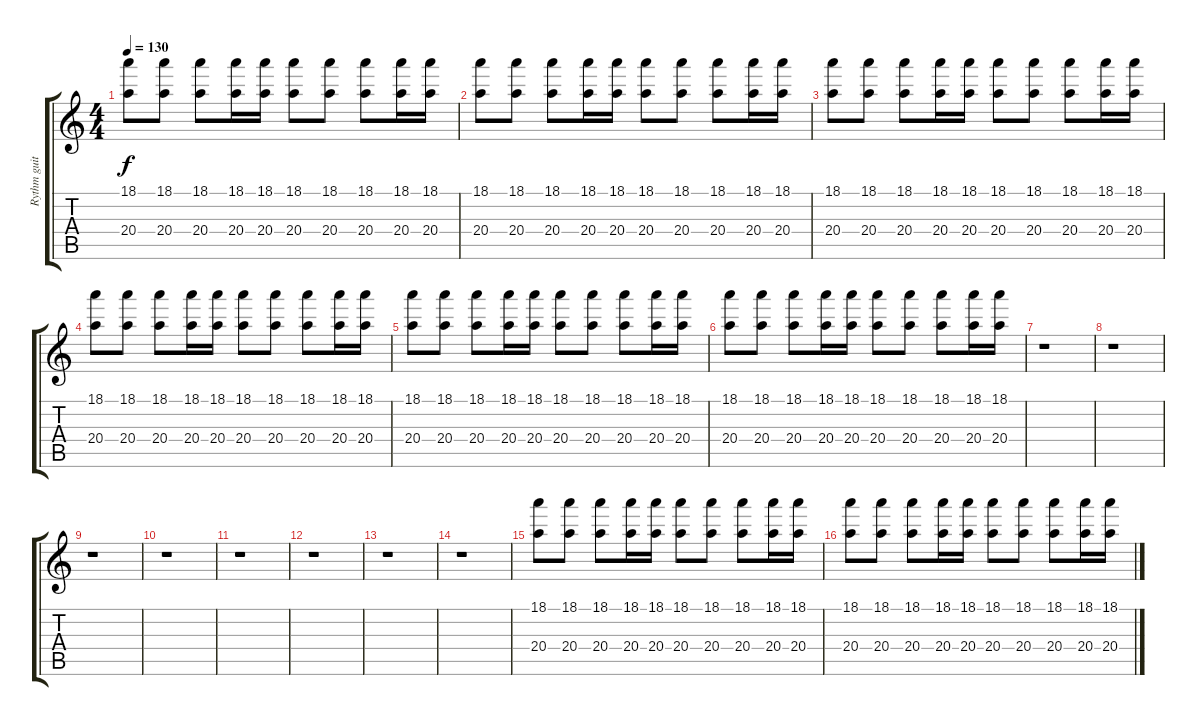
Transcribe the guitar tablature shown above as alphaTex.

\track ("Rythm guitar" "Rythm guit") {instrument distortionguitar}
\staff {score tabs}
\tuning (Eb4 Bb3 Gb3 Db3 Ab2 Eb2) {hide}
\ts (4 4)
\tempo 130
\clef g2
\ks c
(18.1 20.4).8{dy f} (18.1 20.4).8 (18.1 20.4).8 (18.1 20.4).16 (18.1 20.4).16 (18.1 20.4).8 (18.1 20.4).8 (18.1 20.4).8 (18.1 20.4).16 (18.1 20.4).16 |
(18.1 20.4).8 (18.1 20.4).8 (18.1 20.4).8 (18.1 20.4).16 (18.1 20.4).16 (18.1 20.4).8 (18.1 20.4).8 (18.1 20.4).8 (18.1 20.4).16 (18.1 20.4).16 |
(18.1 20.4).8 (18.1 20.4).8 (18.1 20.4).8 (18.1 20.4).16 (18.1 20.4).16 (18.1 20.4).8 (18.1 20.4).8 (18.1 20.4).8 (18.1 20.4).16 (18.1 20.4).16 |
(18.1 20.4).8 (18.1 20.4).8 (18.1 20.4).8 (18.1 20.4).16 (18.1 20.4).16 (18.1 20.4).8 (18.1 20.4).8 (18.1 20.4).8 (18.1 20.4).16 (18.1 20.4).16 |
(18.1 20.4).8 (18.1 20.4).8 (18.1 20.4).8 (18.1 20.4).16 (18.1 20.4).16 (18.1 20.4).8 (18.1 20.4).8 (18.1 20.4).8 (18.1 20.4).16 (18.1 20.4).16 |
(18.1 20.4).8 (18.1 20.4).8 (18.1 20.4).8 (18.1 20.4).16 (18.1 20.4).16 (18.1 20.4).8 (18.1 20.4).8 (18.1 20.4).8 (18.1 20.4).16 (18.1 20.4).16 |
r.1 |
r.1 |
r.1 |
r.1 |
r.1 |
r.1 |
r.1 |
r.1 |
(18.1 20.4).8 (18.1 20.4).8 (18.1 20.4).8 (18.1 20.4).16 (18.1 20.4).16 (18.1 20.4).8 (18.1 20.4).8 (18.1 20.4).8 (18.1 20.4).16 (18.1 20.4).16 |
(18.1 20.4).8 (18.1 20.4).8 (18.1 20.4).8 (18.1 20.4).16 (18.1 20.4).16 (18.1 20.4).8 (18.1 20.4).8 (18.1 20.4).8 (18.1 20.4).16 (18.1 20.4).16
